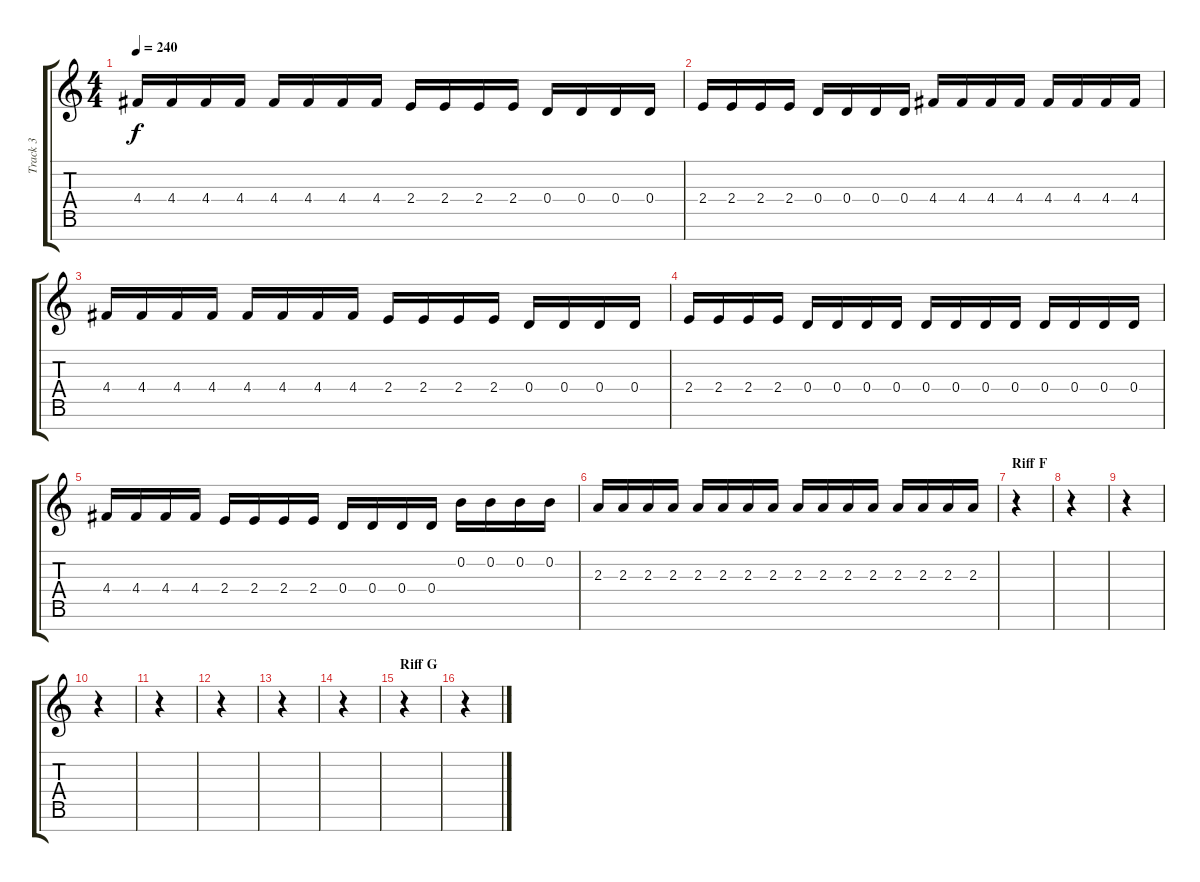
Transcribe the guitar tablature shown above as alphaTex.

\track ("Track 3" "Track 3") {instrument distortionguitar}
\staff {score tabs}
\tuning (E4 B3 G3 D3 A2 E2 B1) {hide}
\ts (4 4)
\tempo 240
\clef g2
\ks c
4.4.16{dy f} 4.4.16 4.4.16 4.4.16 4.4.16 4.4.16 4.4.16 4.4.16 2.4.16 2.4.16 2.4.16 2.4.16 0.4.16 0.4.16 0.4.16 0.4.16 |
2.4.16 2.4.16 2.4.16 2.4.16 0.4.16 0.4.16 0.4.16 0.4.16 4.4.16 4.4.16 4.4.16 4.4.16 4.4.16 4.4.16 4.4.16 4.4.16 |
4.4.16 4.4.16 4.4.16 4.4.16 4.4.16 4.4.16 4.4.16 4.4.16 2.4.16 2.4.16 2.4.16 2.4.16 0.4.16 0.4.16 0.4.16 0.4.16 |
2.4.16 2.4.16 2.4.16 2.4.16 0.4.16 0.4.16 0.4.16 0.4.16 0.4.16 0.4.16 0.4.16 0.4.16 0.4.16 0.4.16 0.4.16 0.4.16 |
4.4.16 4.4.16 4.4.16 4.4.16 2.4.16 2.4.16 2.4.16 2.4.16 0.4.16 0.4.16 0.4.16 0.4.16 0.2.16 0.2.16 0.2.16 0.2.16 |
2.3.16 2.3.16 2.3.16 2.3.16 2.3.16 2.3.16 2.3.16 2.3.16 2.3.16 2.3.16 2.3.16 2.3.16 2.3.16 2.3.16 2.3.16 2.3.16 |
\section ("" "Riff F")
r.4 |
r.4 |
r.4 |
r.4 |
r.4 |
r.4 |
r.4 |
r.4 |
\section ("" "Riff G")
r.4 |
r.4
